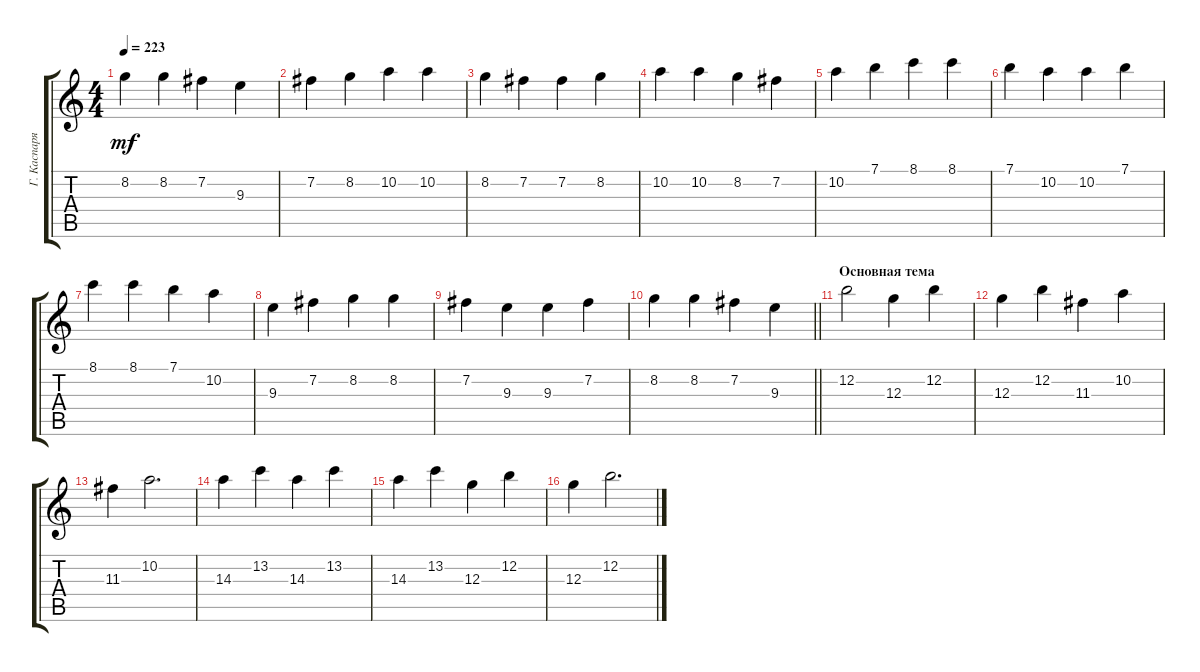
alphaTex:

\track ("Г. Каспарян" "Г. Каспаря") {instrument electricguitarclean}
\staff {score tabs}
\tuning (E4 B3 G3 D3 A2 E2) {hide}
\ts (4 4)
\tempo 223
\clef g2
\ks c
8.2.4{dy mf} 8.2.4 7.2.4 9.3.4 |
7.2.4 8.2.4 10.2.4 10.2.4 |
8.2.4 7.2.4 7.2.4 8.2.4 |
10.2.4 10.2.4 8.2.4 7.2.4 |
10.2.4 7.1.4 8.1.4 8.1.4 |
7.1.4 10.2.4 10.2.4 7.1.4 |
8.1.4 8.1.4 7.1.4 10.2.4 |
9.3.4 7.2.4 8.2.4 8.2.4 |
7.2.4 9.3.4 9.3.4 7.2.4 |
\barLineRight lightlight
8.2.4 8.2.4 7.2.4 9.3.4 |
\section ("" "Основная тема")
12.2.2 12.3.4 12.2.4 |
12.3.4 12.2.4 11.3.4 10.2.4 |
11.3.4 10.2.2{d} |
14.3.4 13.2.4 14.3.4 13.2.4 |
14.3.4 13.2.4 12.3.4 12.2.4 |
12.3.4 12.2.2{d}
